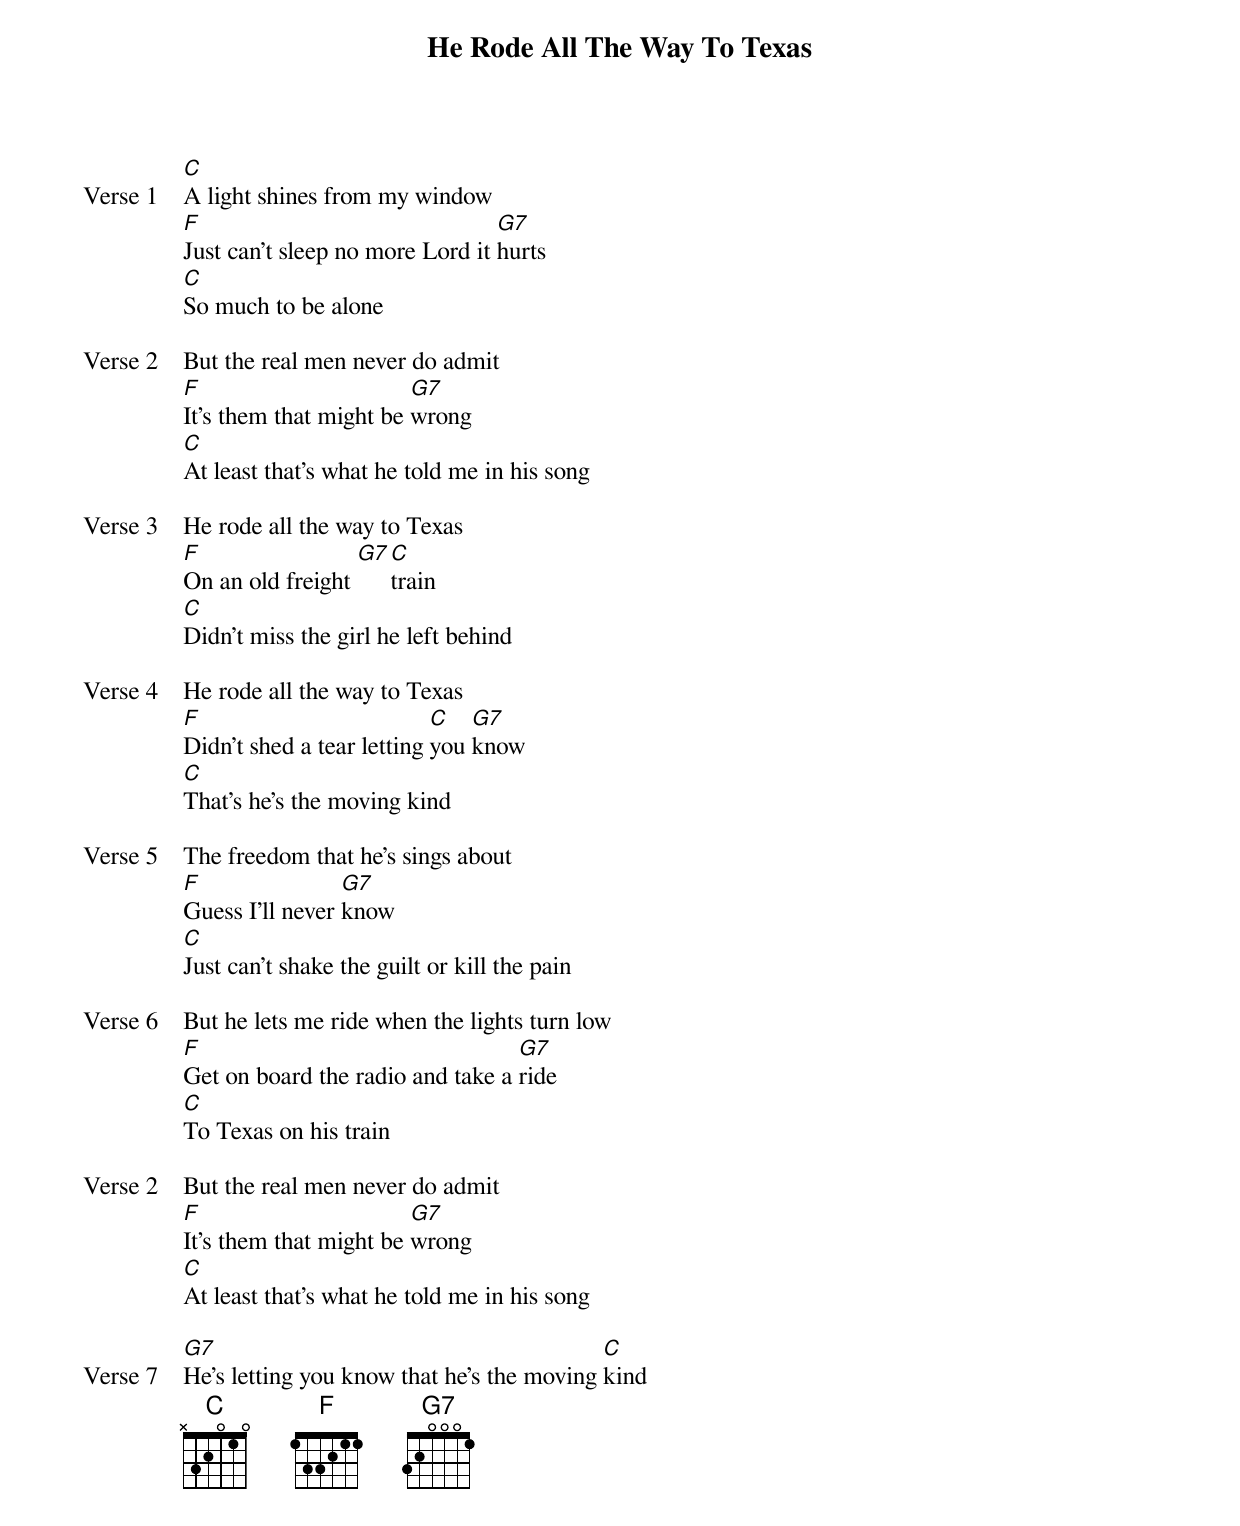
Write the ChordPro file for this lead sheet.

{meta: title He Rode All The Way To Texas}
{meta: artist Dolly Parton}
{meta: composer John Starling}
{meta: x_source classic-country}
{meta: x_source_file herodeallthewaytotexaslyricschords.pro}
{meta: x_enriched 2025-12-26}

{start_of_verse: Verse 1}
[C]A light shines from my window
[F]Just can't sleep no more Lord it [G7]hurts
[C]So much to be alone
{end_of_verse}

{start_of_verse: Verse 2}
But the real men never do admit
[F]It's them that might be [G7]wrong
[C]At least that's what he told me in his song
{end_of_verse}

{start_of_verse: Verse 3}
He rode all the way to Texas
[F]On an old freight [G7][C]train
[C]Didn't miss the girl he left behind
{end_of_verse}

{start_of_verse: Verse 4}
He rode all the way to Texas
[F]Didn't shed a tear letting [C]you [G7]know
[C]That's he's the moving kind
{end_of_verse}

{start_of_verse: Verse 5}
The freedom that he's sings about
[F]Guess I'll never [G7]know
[C]Just can't shake the guilt or kill the pain
{end_of_verse}

{start_of_verse: Verse 6}
But he lets me ride when the lights turn low
[F]Get on board the radio and take a [G7]ride
[C]To Texas on his train
{end_of_verse}

{start_of_verse: Verse 2}
But the real men never do admit
[F]It's them that might be [G7]wrong
[C]At least that's what he told me in his song
{end_of_verse}

{start_of_verse: Verse 7}
[G7]He's letting you know that he's the moving [C]kind
{end_of_verse}
